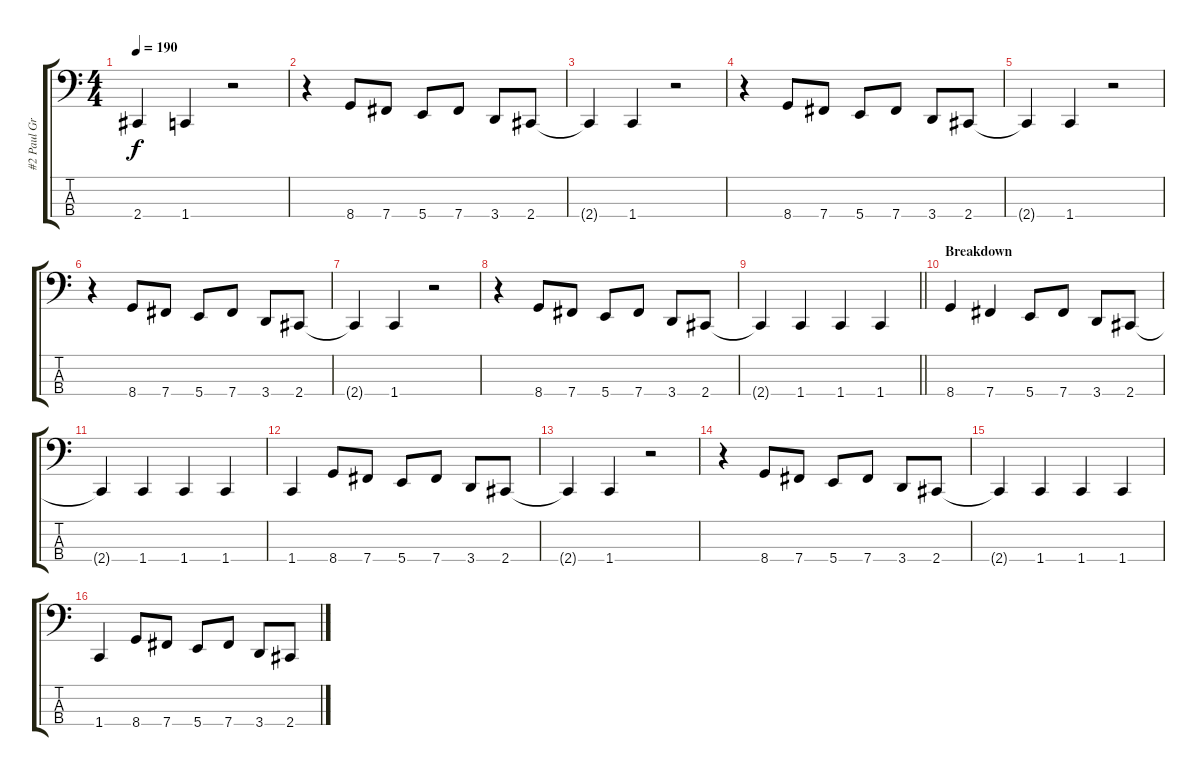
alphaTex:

\track ("#2 Paul Gray" "#2 Paul Gr") {instrument electricbasspick}
\staff {score tabs}
\tuning (E2 B1 Gb1 B0) {hide}
\ts (4 4)
\tempo 190
\clef f4
\ks c
2.4{t}.4{dy f} 1.4.4 r.2 |
r.4 8.4.8 7.4.8 5.4.8 7.4.8 3.4.8 2.4.8 |
2.4{t}.4 1.4.4 r.2 |
r.4 8.4.8 7.4.8 5.4.8 7.4.8 3.4.8 2.4.8 |
2.4{t}.4 1.4.4 r.2 |
r.4 8.4.8 7.4.8 5.4.8 7.4.8 3.4.8 2.4.8 |
2.4{t}.4 1.4.4 r.2 |
r.4 8.4.8 7.4.8 5.4.8 7.4.8 3.4.8 2.4.8 |
\barLineRight lightlight
2.4{t}.4 1.4.4 1.4.4 1.4.4 |
\section ("" "Breakdown")
8.4.4 7.4.4 5.4.8 7.4.8 3.4.8 2.4.8 |
2.4{t}.4 1.4.4 1.4.4 1.4.4 |
1.4.4 8.4.8 7.4.8 5.4.8 7.4.8 3.4.8 2.4.8 |
2.4{t}.4 1.4.4 r.2 |
r.4 8.4.8 7.4.8 5.4.8 7.4.8 3.4.8 2.4.8 |
2.4{t}.4 1.4.4 1.4.4 1.4.4 |
1.4.4 8.4.8 7.4.8 5.4.8 7.4.8 3.4.8 2.4.8
